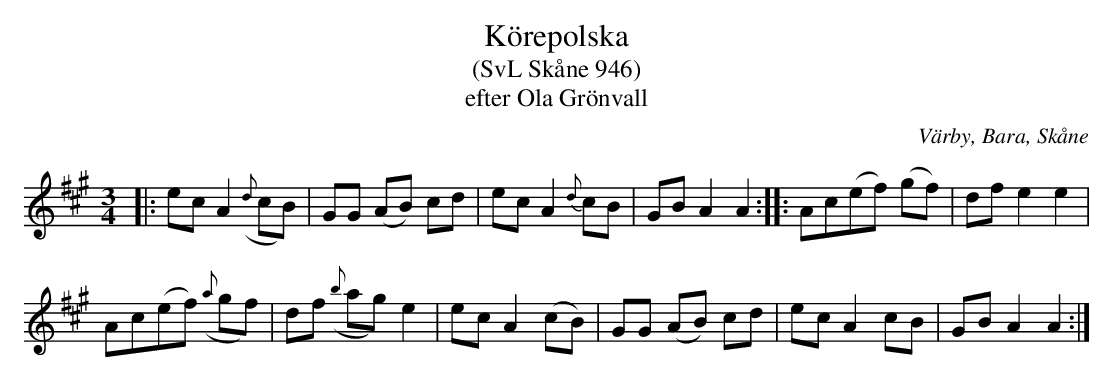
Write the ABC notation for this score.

X:1
T:Körepolska
T:(SvL Skåne 946)
T:efter Ola Grönvall
O:Värby, Bara, Skåne
M:3/4
L:1/8
K:A
|: ec A2 ({d}cB) | GG (AB) cd | ec A2 {d}cB | GB A2 A2 :: Ac(ef) (gf) | df e2 e2 |
Ac(ef) ({a}gf) | df ({b}ag) e2 | ec A2 (cB) | GG (AB) cd | ec A2 cB | GB A2 A2 :|
